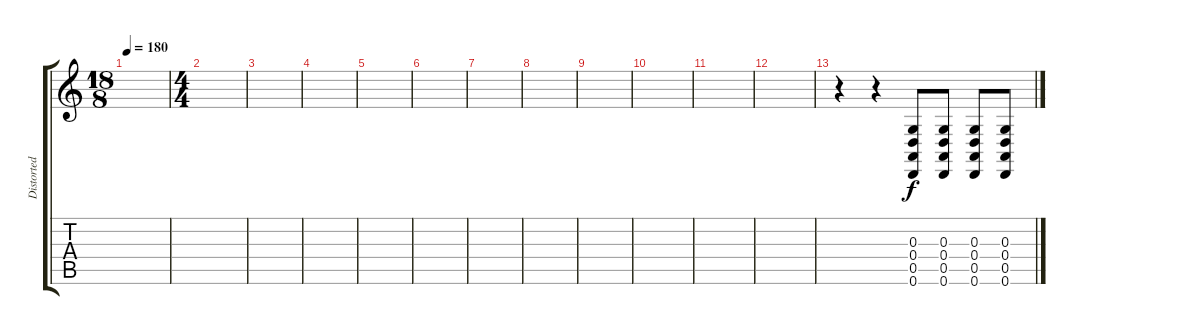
\track ("Distorted drums" "Distorted ") {instrument taikodrum}
\staff {score tabs}
\tuning (E4 B3 G3 D3 A2 D2) {hide}
\ts (18 8)
\tempo 180
\clef g2
\ks c
|
\ts (4 4)
|
|
|
|
|
|
|
|
|
|
|
r.4 r.4 (0.3 0.4 0.5 0.6).8 (0.3 0.4 0.5 0.6).8 (0.3 0.4 0.5 0.6).8 (0.3 0.4 0.5 0.6).8
